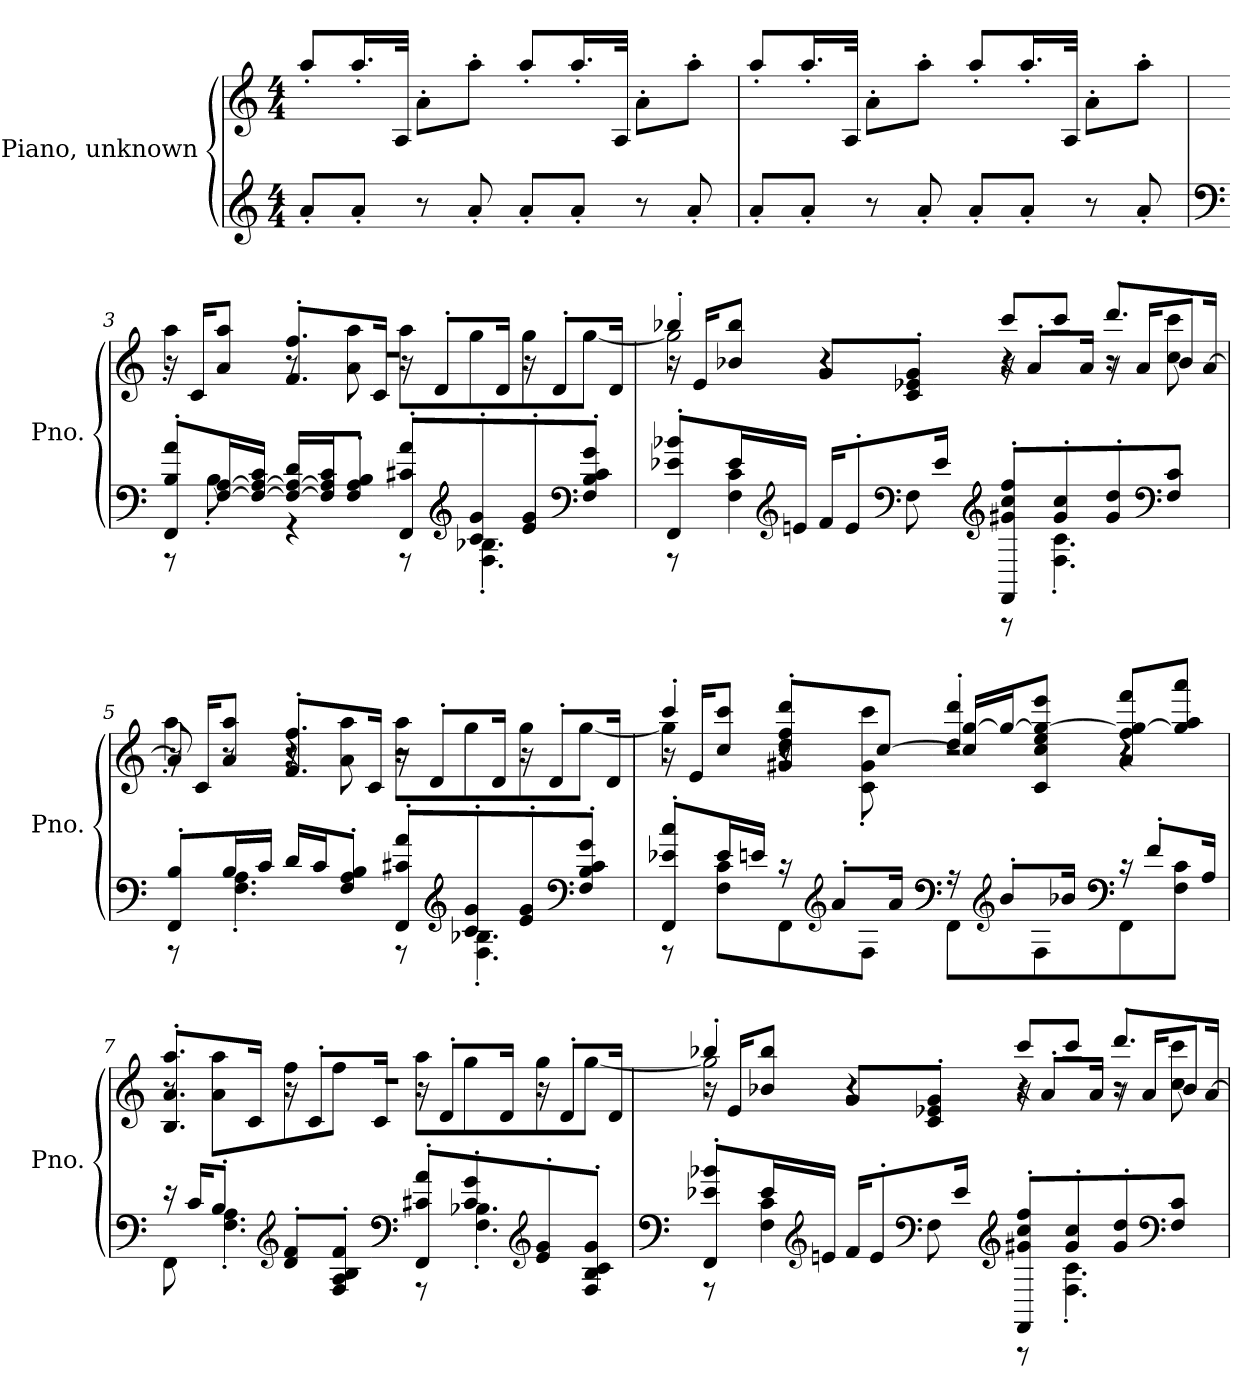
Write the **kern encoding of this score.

**kern	**kern
*part1	*part1
*staff2	*staff1
*I"Piano, unknown	*
*I'Pno.	*
*clefG2	*clefG2
*k[]	*k[]
*M4/4	*M4/4
*MM120	*MM120
=1	=1
8a'/L	8aa'/L
8a'/J	16.aa'/L
.	32A/JJk
8r	8a'\L
8a'/	8aa'\J
8a'/L	8aa'/L
8a'/J	16.aa'/L
.	32A/JJk
8r	8a'\L
8a'/	8aa'\J
=2	=2
8a'/L	8aa'/L
8a'/J	16.aa'/L
.	32A/JJk
8r	8a'\L
8a'/	8aa'\J
8a'/L	8aa'/L
8a'/J	16.aa'/L
.	32A/JJk
8r	8a'\L
8a'/	8aa'\J
!!LO:LB:g=z
=3	=3
*clefF4	*
*^	*^
*	*	*	*^
8FF/' 8B/' 8a/'L	8r	1r	4aa'\	16r
.	.	.	.	16c/KL
[16F/ [16A/L	8B'\	.	.	8a/ 8aa/J
16F/_ 16A/_ 16c/JJ	.	.	.	.
16F/_ 16A/_ 16d/LL	4r	.	8r	8.f/' 8.ff/'L
16F/] 16A/] 16c/J	.	.	.	.
8F/' 8A/' 8B/'J	.	.	8a\ 8aa\	.
.	.	.	.	16c/Jk
8FF/' 8c#X/' 8a/'L	8r	.	8aa\L	16r
.	.	.	.	8d'/L
*clefG2	*	*	*	*
8c#/' 8g/'	4.F\' 4.B-X\'	.	8gg\	.
.	.	.	.	16d/Jk
8e/' 8g/'	.	.	8gg\	16r
.	.	.	.	8d'/L
*clefF4	*	*	*	*
8F/' 8B-/' 8c#/' 8g/'J	.	.	[8gg\J	.
.	.	.	.	16d/Jk
!!LO:LB:g=z	!!	!!
=4	=4	=4	=4	=4
8FF/' 8e-X/' 8b-X/'L	8r	4bb-X'/	2gg\]	16r
.	.	.	.	16e/KL
16e-/L	4F\ 4c\	.	.	8b-X/ 8bb-/J
*clefG2	*	*	*	*
16en/JJ	.	.	.	.
16f/KL	.	4r	.	8g/L
8e'/	.	.	.	.
*clefF4	*	*	*	*
.	8F\	.	.	8c/' 8e-X/' 8g/'J
16e/Jk	.	.	.	.
*clefG2	*	*	*	*
8FF/' 8g#X/' 8cc/' 8ff/'L	8r	8ccc/L	4r	16r
.	.	.	.	8a'/L
8g#/' 8cc/'	4.F\' 4.c\'	8ccc/J	.	.
.	.	.	.	16a/Jk
8g#/' 8dd/'	.	8.ddd'/L	8r	16r
.	.	.	.	16a/KL
*clefF4	*	*	*	*
8F/ 8c/J	.	.	8cc\ 8ccc\	8b-'/J
.	.	[16a/Jk	.	.
!!LO:LB:g=z	!!	!!
=5	=5	=5	=5	=5
8FF/' 8B/'L	8r	8a/]	4aa'\	16r
.	.	.	.	16c/KL
16B/L	4.F\' 4.A\'	8r	.	8a/ 8aa/J
16c/JJ	.	.	.	.
16d/LL	.	4r	8r	8.f/' 8.ff/'L
16c/J	.	.	.	.
8F/' 8A/' 8B/'J	.	.	8a\ 8aa\	.
.	.	.	.	16c/Jk
8FF/' 8c#X/' 8a/'L	8r	2r	8aa\L	16r
.	.	.	.	8d'/L
*clefG2	*	*	*	*
8c#/' 8g/'	4.F\' 4.B-X\'	.	8gg\	.
.	.	.	.	16d/Jk
8e/' 8g/'	.	.	8gg\	16r
.	.	.	.	8d'/L
*clefF4	*	*	*	*
8F/' 8B-/' 8c#/' 8g/'J	.	.	[8gg\J	.
.	.	.	.	16d/Jk
!!LO:LB:g=z	!!	!!
=6	=6	=6	=6	=6
8FF/' 8e-X/' 8cc/'L	8r	4ccc'/	4gg\]	16r
.	.	.	.	16e/KL
16e-/L	8F\ 8c\L	.	.	8cc/ 8ccc/J
16en/JJ	.	.	.	.
16r	8FF\	4r	8r	8g#X/' 8dd/' 8ff/' 8ddd/'L
*clefG2	*	*	*	*
8a'/L	.	.	.	.
.	8F\J	.	8c\' 8g#\' 8ccc\'	[8cc/J
16a/Jk	.	.	.	.
*clefF4	*	*	*	*
16r	8FF\L	4dd/' 4ddd/'	2r	16cc/] [16gg/LL
*clefG2	*	*	*	*
8b'/L	.	.	.	16gg/J_
.	8F\	.	.	8c/ 8cc/ 8ee/ 8gg/_ 8eee/J
16b-X/Jk	.	.	.	.
*clefF4	*	*	*	*
16r	8FF\	4r	.	8a/ 8ff/ 8gg/_ 8fff/L
8f'/L	.	.	.	.
.	8F\ 8c\J	.	.	8gg/] 8aa/ 8aaa/J
16A/Jk	.	.	.	.
!!LO:LB:g=z	!!	!!
=7	=7	=7	=7	=7
16r	8FF\	1r	8r	8.B/' 8.a/' 8.aa/'L
16c/KL	.	.	.	.
8B'/J	4.F\' 4.A\'	.	8a\ 8aa\L	.
.	.	.	.	16c/Jk
*clefG2	*	*	*	*
8d/' 8f/'L	.	.	8ff\	16r
.	.	.	.	8c'/L
8F/' 8A/' 8B/' 8f/'J	.	.	8ff\J	.
.	.	.	.	16c/Jk
*clefF4	*	*	*	*
8FF/' 8c#X/' 8a/'L	8r	.	8aa\L	16r
.	.	.	.	8d'/L
8c#/' 8g/'	4.F\' 4.B-X\'	.	8gg\	.
.	.	.	.	16d/Jk
*clefG2	*	*	*	*
8e/' 8g/'	.	.	8gg\	16r
.	.	.	.	8d'/L
8F/' 8B-/' 8c#/' 8g/'J	.	.	[8gg\J	.
.	.	.	.	16d/Jk
!!LO:PB:g=z	!!	!!
=8	=8	=8	=8	=8
*clefF4	*	*	*	*
8FF/' 8e-X/' 8b-X/'L	8r	4bb-X'/	2gg\]	16r
.	.	.	.	16e/KL
16e-/L	4F\ 4c\	.	.	8b-X/ 8bb-/J
*clefG2	*	*	*	*
16en/JJ	.	.	.	.
16f/KL	.	4r	.	8g/L
8e'/	.	.	.	.
*clefF4	*	*	*	*
.	8F\	.	.	8c/' 8e-X/' 8g/'J
16e/Jk	.	.	.	.
*clefG2	*	*	*	*
8FF/' 8g#X/' 8cc/' 8ff/'L	8r	8ccc/L	4r	16r
.	.	.	.	8a'/L
8g#/' 8cc/'	4.F\' 4.c\'	8ccc/J	.	.
.	.	.	.	16a/Jk
8g#/' 8dd/'	.	8.ddd'/L	8r	16r
.	.	.	.	16a/KL
*clefF4	*	*	*	*
8F/ 8c/J	.	.	8cc\ 8ccc\	8b-'/J
.	.	[16a/Jk	.	.
*v	*v	*	*	*
*	*v	*v	*v
=	=
*-	*-
